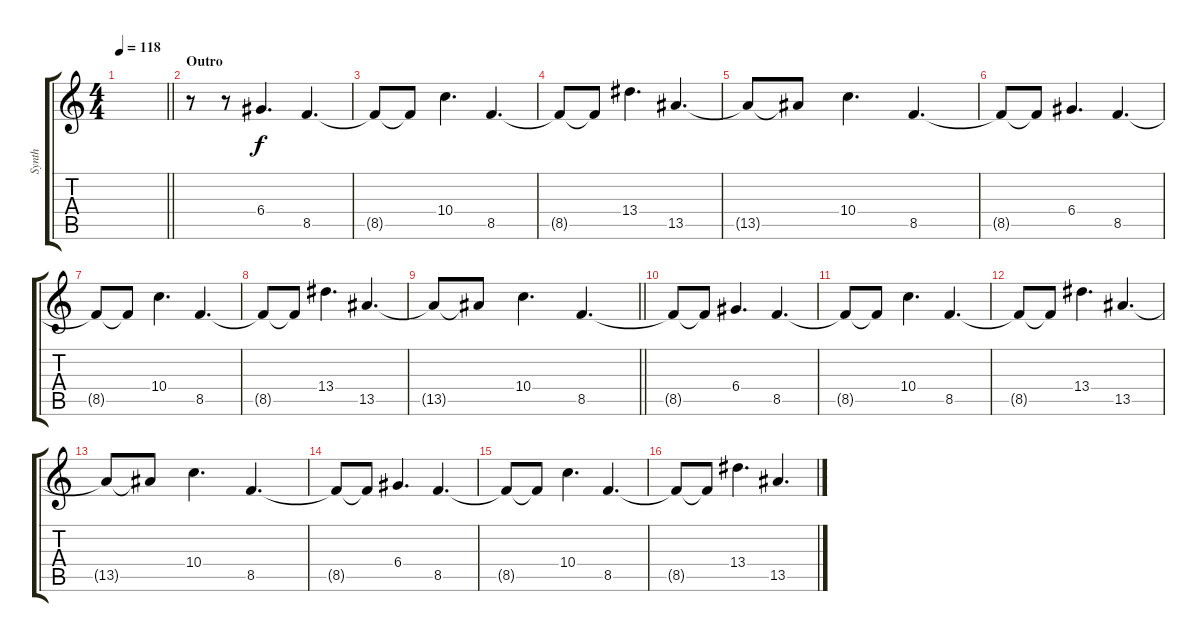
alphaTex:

\track ("Synth" "Synth") {instrument overdrivenguitar}
\staff {score tabs}
\tuning (E4 B3 G3 D3 A2 D2) {hide}
\ts (4 4)
\tempo 118
\clef g2
\barLineRight lightlight
\ks c
|
\section ("" "Outro")
r.8 r.8 6.4.4{d} 8.5.4{d} |
8.5{t}.8 8.5{t}.8 10.4.4{d} 8.5.4{d} |
8.5{t}.8 8.5{t}.8 13.4.4{d} 13.5.4{d} |
13.5{t}.8 13.5{t}.8 10.4.4{d} 8.5.4{d} |
8.5{t}.8 8.5{t}.8 6.4.4{d} 8.5.4{d} |
8.5{t}.8 8.5{t}.8 10.4.4{d} 8.5.4{d} |
8.5{t}.8 8.5{t}.8 13.4.4{d} 13.5.4{d} |
\barLineRight lightlight
13.5{t}.8 13.5{t}.8 10.4.4{d} 8.5.4{d} |
8.5{t}.8 8.5{t}.8 6.4.4{d} 8.5.4{d} |
8.5{t}.8 8.5{t}.8 10.4.4{d} 8.5.4{d} |
8.5{t}.8 8.5{t}.8 13.4.4{d} 13.5.4{d} |
13.5{t}.8 13.5{t}.8 10.4.4{d} 8.5.4{d} |
8.5{t}.8 8.5{t}.8 6.4.4{d} 8.5.4{d} |
8.5{t}.8 8.5{t}.8 10.4.4{d} 8.5.4{d} |
8.5{t}.8 8.5{t}.8 13.4.4{d} 13.5.4{d}
